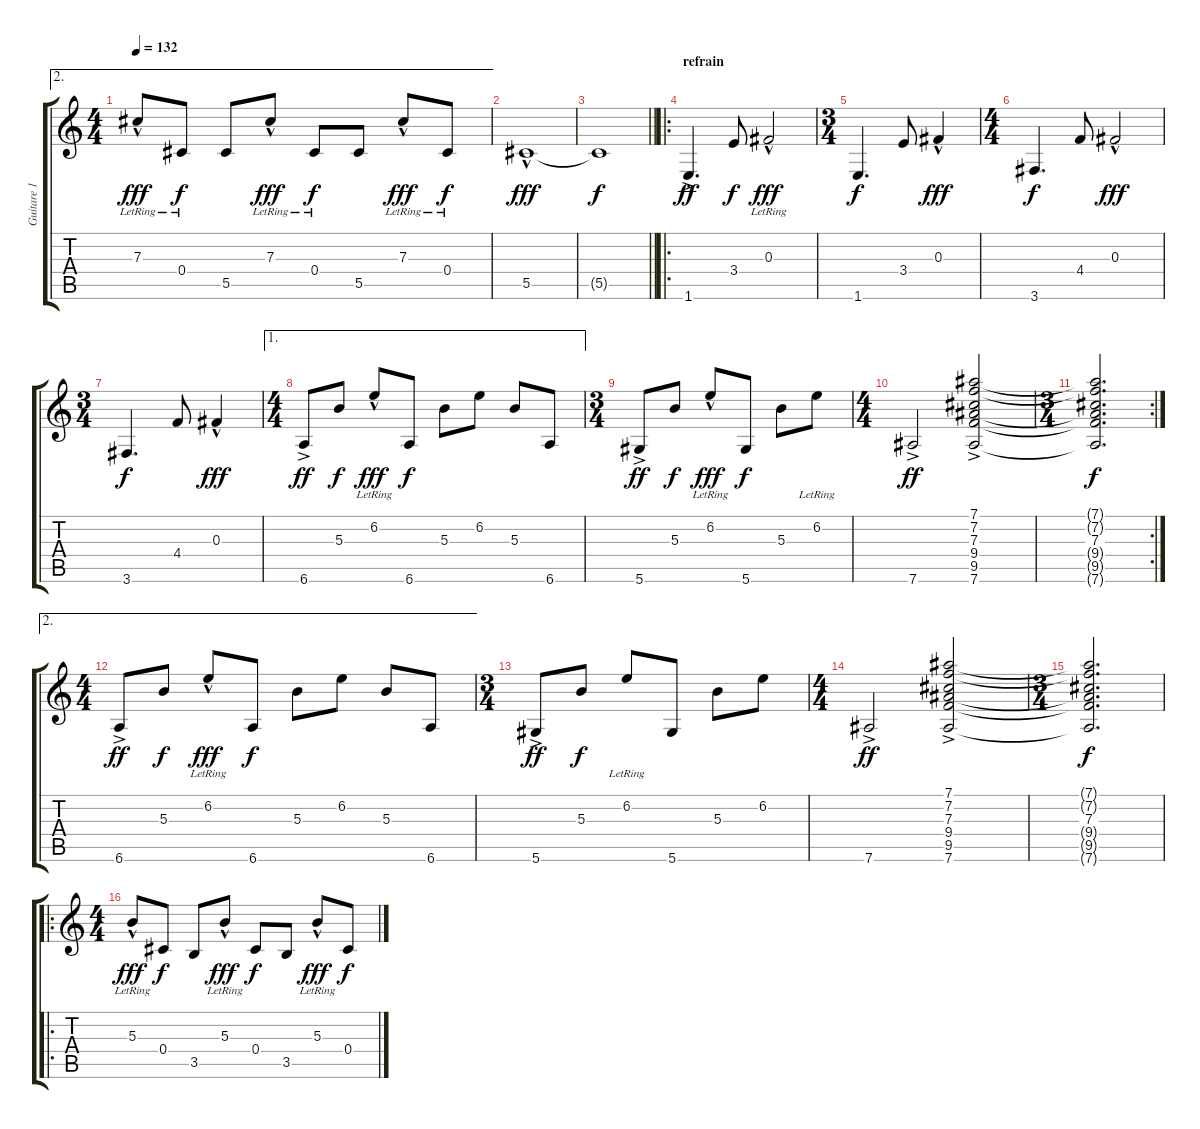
\track ("Guitare 1" "Guitare 1") {instrument acousticguitarsteel}
\staff {score tabs}
\tuning (Eb4 Bb3 Gb3 Db3 Ab2 Eb2) {hide}
\ae 2
\ts (4 4)
\tempo 132
\clef g2
\ks c
7.3{hac lr}.8{dy fff} 0.4{lr}.8{dy f} 5.5.8 7.3{hac lr}.8{dy fff} 0.4{lr}.8{dy f} 5.5.8 7.3{hac lr}.8{dy fff} 0.4{lr}.8{dy f} |
5.5{hac}.1{dy fff} |
\barLineRight lightlight
5.5{t}.1{dy f} |
\ro
\section ("" "refrain")
1.6{ac}.4{d dy ff} 3.4.8{dy f} 0.3{hac lr}.2{dy fff} |
\ts (3 4)
1.6.4{d dy f} 3.4.8 0.3{hac}.4{dy fff} |
\ts (4 4)
3.6.4{d dy f} 4.4.8 0.3{hac}.2{dy fff} |
\ts (3 4)
3.6.4{d dy f} 4.4.8 0.3{hac}.4{dy fff} |
\ae 1
\ts (4 4)
6.6{ac}.8{dy ff} 5.3.8{dy f} 6.2{hac lr}.8{dy fff} 6.6.8{dy f} 5.3.8 6.2.8 5.3.8 6.6.8 |
\ts (3 4)
5.6{ac}.8{dy ff} 5.3.8{dy f} 6.2{hac lr}.8{dy fff} 5.6.8{dy f} 5.3.8 6.2{lr}.8 |
\ts (4 4)
7.6{ac}.2{dy ff} (7.1{ac} 7.2{ac} 7.3{ac} 9.4 9.5 7.6).2 |
\rc 2
\ts (3 4)
(7.1{t} 7.2{t} 7.3 9.4{t} 9.5{t} 7.6{t}).2{d dy f} |
\ae 2
\ts (4 4)
6.6{ac}.8{dy ff} 5.3.8{dy f} 6.2{hac lr}.8{dy fff} 6.6.8{dy f} 5.3.8 6.2.8 5.3.8 6.6.8 |
\ts (3 4)
5.6{ac}.8{dy ff} 5.3.8{dy f} 6.2{lr}.8 5.6.8 5.3.8 6.2.8 |
\ts (4 4)
7.6{ac}.2{dy ff} (7.1{ac} 7.2{ac} 7.3{ac} 9.4 9.5 7.6).2 |
\ts (3 4)
(7.1{t} 7.2{t} 7.3 9.4{t} 9.5{t} 7.6{t}).2{d dy f} |
\ro
\ts (4 4)
5.3{hac lr}.8{dy fff} 0.4.8{dy f} 3.5.8 5.3{hac lr}.8{dy fff} 0.4.8{dy f} 3.5.8 5.3{hac lr}.8{dy fff} 0.4.8{dy f}
